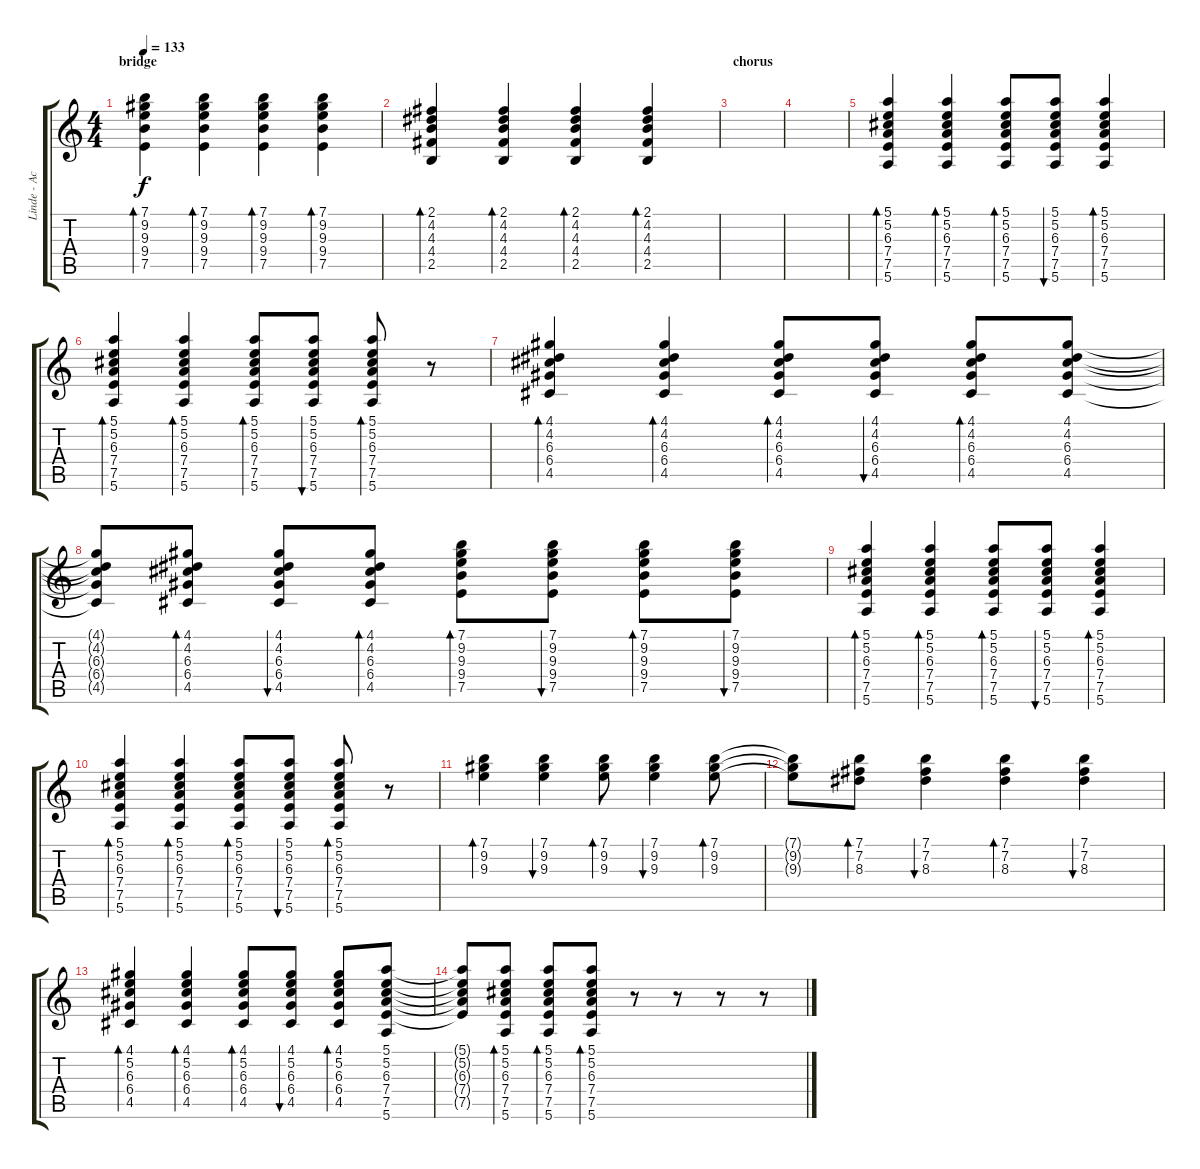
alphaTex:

\track ("Linde - Acoustic" "Linde - Ac") {instrument acousticguitarsteel}
\staff {score tabs}
\tuning (E4 B3 G3 D3 A2 E2) {hide}
\ts (4 4)
\section ("" "bridge")
\tempo 133
\clef g2
\ks c
(7.1 9.2 9.3 9.4 7.5).4{bd 60 dy f} (7.1 9.2 9.3 9.4 7.5).4{bd 60} (7.1 9.2 9.3 9.4 7.5).4{bd 60} (7.1 9.2 9.3 9.4 7.5).4{bd 60} |
(2.1 4.2 4.3 4.4 2.5).4{bd 60} (2.1 4.2 4.3 4.4 2.5).4{bd 60} (2.1 4.2 4.3 4.4 2.5).4{bd 120} (2.1 4.2 4.3 4.4 2.5).4{bd 120} |
\section ("" "chorus")
|
|
(5.1 5.2 6.3 7.4 7.5 5.6).4{bd 60} (5.1 5.2 6.3 7.4 7.5 5.6).4{bd 60} (5.1 5.2 6.3 7.4 7.5 5.6).8{bd 60} (5.1 5.2 6.3 7.4 7.5 5.6).8{bu 60} (5.1 5.2 6.3 7.4 7.5 5.6).4{bd 60} |
(5.1 5.2 6.3 7.4 7.5 5.6).4{bd 60} (5.1 5.2 6.3 7.4 7.5 5.6).4{bd 60} (5.1 5.2 6.3 7.4 7.5 5.6).8{bd 60} (5.1 5.2 6.3 7.4 7.5 5.6).8{bu 60} (5.1 5.2 6.3 7.4 7.5 5.6).8{bd 60} r.8 |
(4.1 4.2 6.3 6.4 4.5).4{bd 60} (4.1 4.2 6.3 6.4 4.5).4{bd 60} (4.1 4.2 6.3 6.4 4.5).8{bd 60} (4.1 4.2 6.3 6.4 4.5).8{bu 60} (4.1 4.2 6.3 6.4 4.5).8{bd 60} (4.1 4.2 6.3 6.4 4.5).8 |
(4.1{t} 4.2{t} 6.3{t} 6.4{t} 4.5{t}).8 (4.1 4.2 6.3 6.4 4.5).8{bd 60} (4.1 4.2 6.3 6.4 4.5).8{bu 60} (4.1 4.2 6.3 6.4 4.5).8{bd 60} (7.1 9.2 9.3 9.4 7.5).8{bd 60} (7.1 9.2 9.3 9.4 7.5).8{bu 60} (7.1 9.2 9.3 9.4 7.5).8{bd 60} (7.1 9.2 9.3 9.4 7.5).8{bu 60} |
(5.1 5.2 6.3 7.4 7.5 5.6).4{bd 60} (5.1 5.2 6.3 7.4 7.5 5.6).4{bd 60} (5.1 5.2 6.3 7.4 7.5 5.6).8{bd 60} (5.1 5.2 6.3 7.4 7.5 5.6).8{bu 60} (5.1 5.2 6.3 7.4 7.5 5.6).4{bd 60} |
(5.1 5.2 6.3 7.4 7.5 5.6).4{bd 60} (5.1 5.2 6.3 7.4 7.5 5.6).4{bd 60} (5.1 5.2 6.3 7.4 7.5 5.6).8{bd 60} (5.1 5.2 6.3 7.4 7.5 5.6).8{bu 60} (5.1 5.2 6.3 7.4 7.5 5.6).8{bd 60} r.8 |
(7.1 9.2 9.3).4{bd 120} (7.1 9.2 9.3).4{bu 120} (7.1 9.2 9.3).8{bd 120} (7.1 9.2 9.3).4{bu 120} (7.1 9.2 9.3).8{bd 120} |
(7.1{t} 9.2{t} 9.3{t}).8 (7.1 7.2 8.3).8{bd 120} (7.1 7.2 8.3).4{bu 120} (7.1 7.2 8.3).4{bd 120} (7.1 7.2 8.3).4{bu 120} |
(4.1 5.2 6.3 6.4 4.5).4{bd 60} (4.1 5.2 6.3 6.4 4.5).4{bd 60} (4.1 5.2 6.3 6.4 4.5).8{bd 60} (4.1 5.2 6.3 6.4 4.5).8{bu 60} (4.1 5.2 6.3 6.4 4.5).8{bd 60} (5.1 5.2 6.3 7.4 7.5 5.6).8 |
(5.1{t} 5.2{t} 6.3{t} 7.4{t} 7.5{t}).8 (5.1 5.2 6.3 7.4 7.5 5.6).8{bd 60} (5.1 5.2 6.3 7.4 7.5 5.6).8{bd 60} (5.1 5.2 6.3 7.4 7.5 5.6).8{bd 60} r.8 r.8 r.8 r.8
